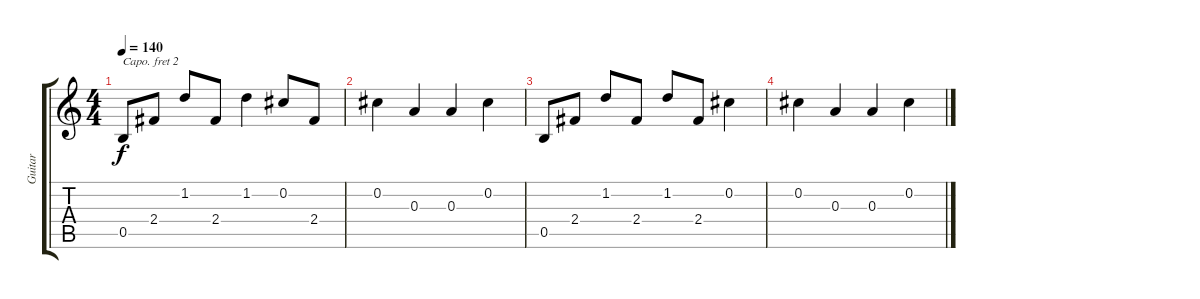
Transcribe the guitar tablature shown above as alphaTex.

\track ("Guitar" "Guitar") {instrument acousticguitarnylon}
\staff {score tabs}
\capo 2
\tuning (E4 B3 G3 D3 A2 E2) {hide}
\ts (4 4)
\tempo 140
\clef g2
\ks c
0.5.8{dy f volume 8} 2.4.8 1.2.8 2.4.8 1.2.4 0.2.8 2.4.8 |
0.2.4{volume 6} 0.3.4 0.3.4 0.2.4 |
0.5.8{volume 4} 2.4.8 1.2.8 2.4.8 1.2.8 2.4.8 0.2.4 |
0.2.4{volume 2} 0.3.4 0.3.4 0.2.4
